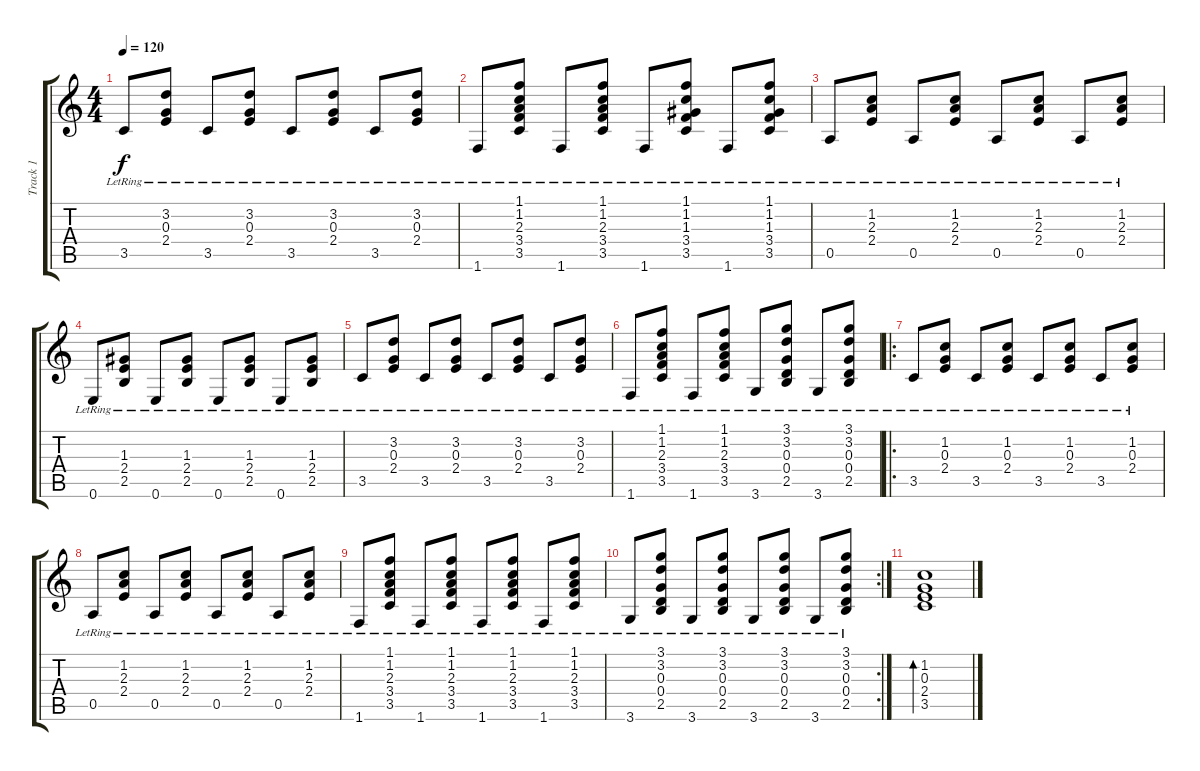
\track ("Track 1" "Track 1") {instrument acousticguitarsteel}
\staff {score tabs}
\tuning (E4 B3 G3 D3 A2 E2) {hide}
\ts (4 4)
\tempo 120
\clef g2
\ks c
3.5{lr}.8{dy f} (3.2{lr} 0.3{lr} 2.4{lr}).8 3.5{lr}.8 (3.2{lr} 0.3{lr} 2.4{lr}).8 3.5{lr}.8 (3.2{lr} 0.3{lr} 2.4{lr}).8 3.5{lr}.8 (3.2{lr} 0.3{lr} 2.4{lr}).8 |
1.6{lr}.8 (1.1{lr} 1.2{lr} 2.3{lr} 3.4{lr} 3.5{lr}).8 1.6{lr}.8 (1.1{lr} 1.2{lr} 2.3{lr} 3.4{lr} 3.5{lr}).8 1.6{lr}.8 (1.1{lr} 1.2{lr} 1.3{lr} 3.4{lr} 3.5{lr}).8 1.6{lr}.8 (1.1{lr} 1.2{lr} 1.3{lr} 3.4{lr} 3.5{lr}).8 |
0.5{lr}.8 (1.2{lr} 2.3{lr} 2.4{lr}).8 0.5{lr}.8 (1.2{lr} 2.3{lr} 2.4{lr}).8 0.5{lr}.8 (1.2{lr} 2.3{lr} 2.4{lr}).8 0.5{lr}.8 (1.2{lr} 2.3{lr} 2.4{lr}).8 |
0.6{lr}.8 (1.3{lr} 2.4{lr} 2.5{lr}).8 0.6{lr}.8 (1.3{lr} 2.4{lr} 2.5{lr}).8 0.6{lr}.8 (1.3{lr} 2.4{lr} 2.5{lr}).8 0.6{lr}.8 (1.3{lr} 2.4{lr} 2.5{lr}).8 |
3.5{lr}.8 (3.2{lr} 0.3{lr} 2.4{lr}).8 3.5{lr}.8 (3.2{lr} 0.3{lr} 2.4{lr}).8 3.5{lr}.8 (3.2{lr} 0.3{lr} 2.4{lr}).8 3.5{lr}.8 (3.2{lr} 0.3{lr} 2.4{lr}).8 |
1.6{lr}.8 (1.1{lr} 1.2{lr} 2.3{lr} 3.4{lr} 3.5{lr}).8 1.6{lr}.8 (1.1{lr} 1.2{lr} 2.3{lr} 3.4{lr} 3.5{lr}).8 3.6{lr}.8 (3.1{lr} 3.2{lr} 0.3{lr} 0.4{lr} 2.5{lr}).8 3.6{lr}.8 (3.1{lr} 3.2{lr} 0.3{lr} 0.4{lr} 2.5{lr}).8 |
\ro
3.5{lr}.8 (1.2{lr} 0.3{lr} 2.4{lr}).8 3.5{lr}.8 (1.2{lr} 0.3{lr} 2.4{lr}).8 3.5{lr}.8 (1.2{lr} 0.3{lr} 2.4{lr}).8 3.5{lr}.8 (1.2{lr} 0.3{lr} 2.4{lr}).8 |
0.5{lr}.8 (1.2{lr} 2.3{lr} 2.4{lr}).8 0.5{lr}.8 (1.2{lr} 2.3{lr} 2.4{lr}).8 0.5{lr}.8 (1.2{lr} 2.3{lr} 2.4{lr}).8 0.5{lr}.8 (1.2{lr} 2.3{lr} 2.4{lr}).8 |
1.6{lr}.8 (1.1{lr} 1.2{lr} 2.3{lr} 3.4{lr} 3.5{lr}).8 1.6{lr}.8 (1.1{lr} 1.2{lr} 2.3{lr} 3.4{lr} 3.5{lr}).8 1.6{lr}.8 (1.1{lr} 1.2{lr} 2.3{lr} 3.4{lr} 3.5{lr}).8 1.6{lr}.8 (1.1{lr} 1.2{lr} 2.3{lr} 3.4{lr} 3.5{lr}).8 |
\rc 2
3.6{lr}.8 (3.1{lr} 3.2{lr} 0.3{lr} 0.4{lr} 2.5{lr}).8 3.6{lr}.8 (3.1{lr} 3.2{lr} 0.3{lr} 0.4{lr} 2.5{lr}).8 3.6{lr}.8 (3.1{lr} 3.2{lr} 0.3{lr} 0.4{lr} 2.5{lr}).8 3.6{lr}.8 (3.1{lr} 3.2{lr} 0.3{lr} 0.4{lr} 2.5{lr}).8 |
(1.2 0.3 2.4 3.5).1{bd 240}
